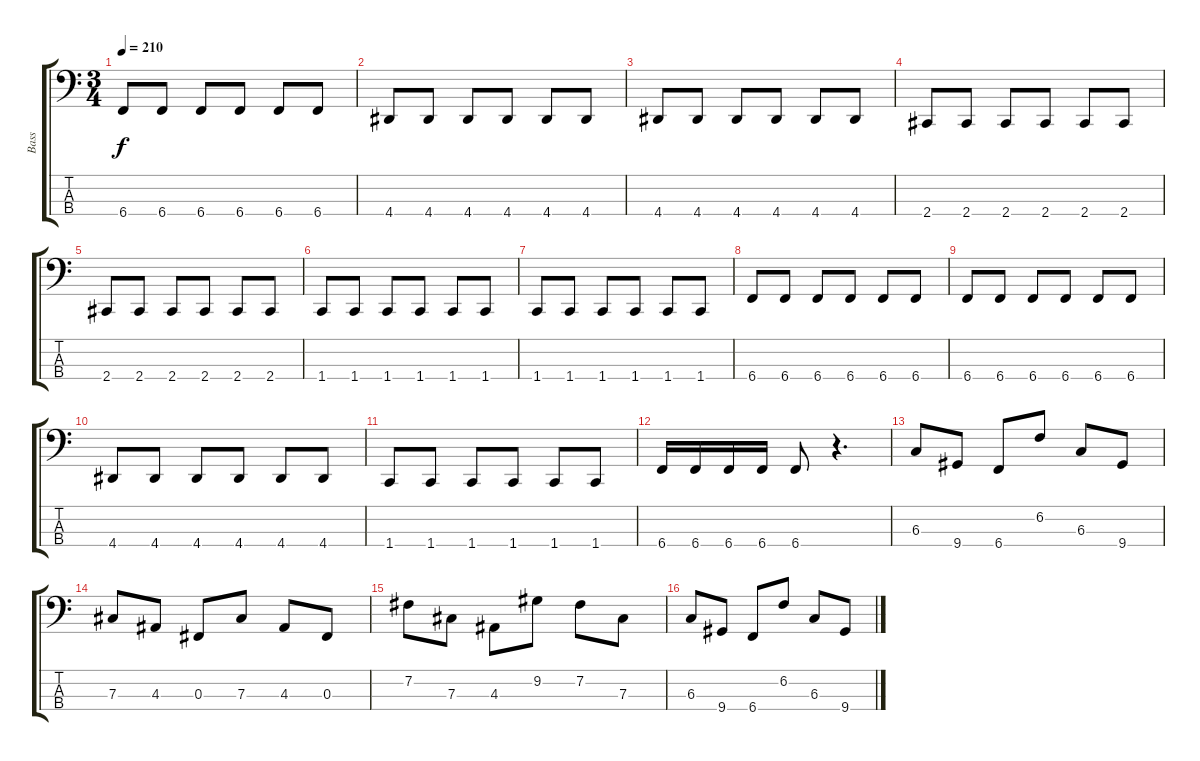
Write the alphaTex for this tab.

\track ("Bass" "Bass") {instrument electricbassfinger}
\staff {score tabs}
\tuning (E2 B1 Gb1 B0) {hide}
\ts (3 4)
\tempo 210
\clef f4
\ks c
6.4.8{dy f} 6.4.8 6.4.8 6.4.8 6.4.8 6.4.8 |
4.4.8 4.4.8 4.4.8 4.4.8 4.4.8 4.4.8 |
4.4.8 4.4.8 4.4.8 4.4.8 4.4.8 4.4.8 |
2.4.8 2.4.8 2.4.8 2.4.8 2.4.8 2.4.8 |
2.4.8 2.4.8 2.4.8 2.4.8 2.4.8 2.4.8 |
1.4.8 1.4.8 1.4.8 1.4.8 1.4.8 1.4.8 |
1.4.8 1.4.8 1.4.8 1.4.8 1.4.8 1.4.8 |
6.4.8 6.4.8 6.4.8 6.4.8 6.4.8 6.4.8 |
6.4.8 6.4.8 6.4.8 6.4.8 6.4.8 6.4.8 |
4.4.8 4.4.8 4.4.8 4.4.8 4.4.8 4.4.8 |
1.4.8 1.4.8 1.4.8 1.4.8 1.4.8 1.4.8 |
6.4.16 6.4.16 6.4.16 6.4.16 6.4.8 r.4{d} |
6.3.8 9.4.8 6.4.8 6.2.8 6.3.8 9.4.8 |
7.3.8 4.3.8 0.3.8 7.3.8 4.3.8 0.3.8 |
7.2.8 7.3.8 4.3.8 9.2.8 7.2.8 7.3.8 |
6.3.8 9.4.8 6.4.8 6.2.8 6.3.8 9.4.8
